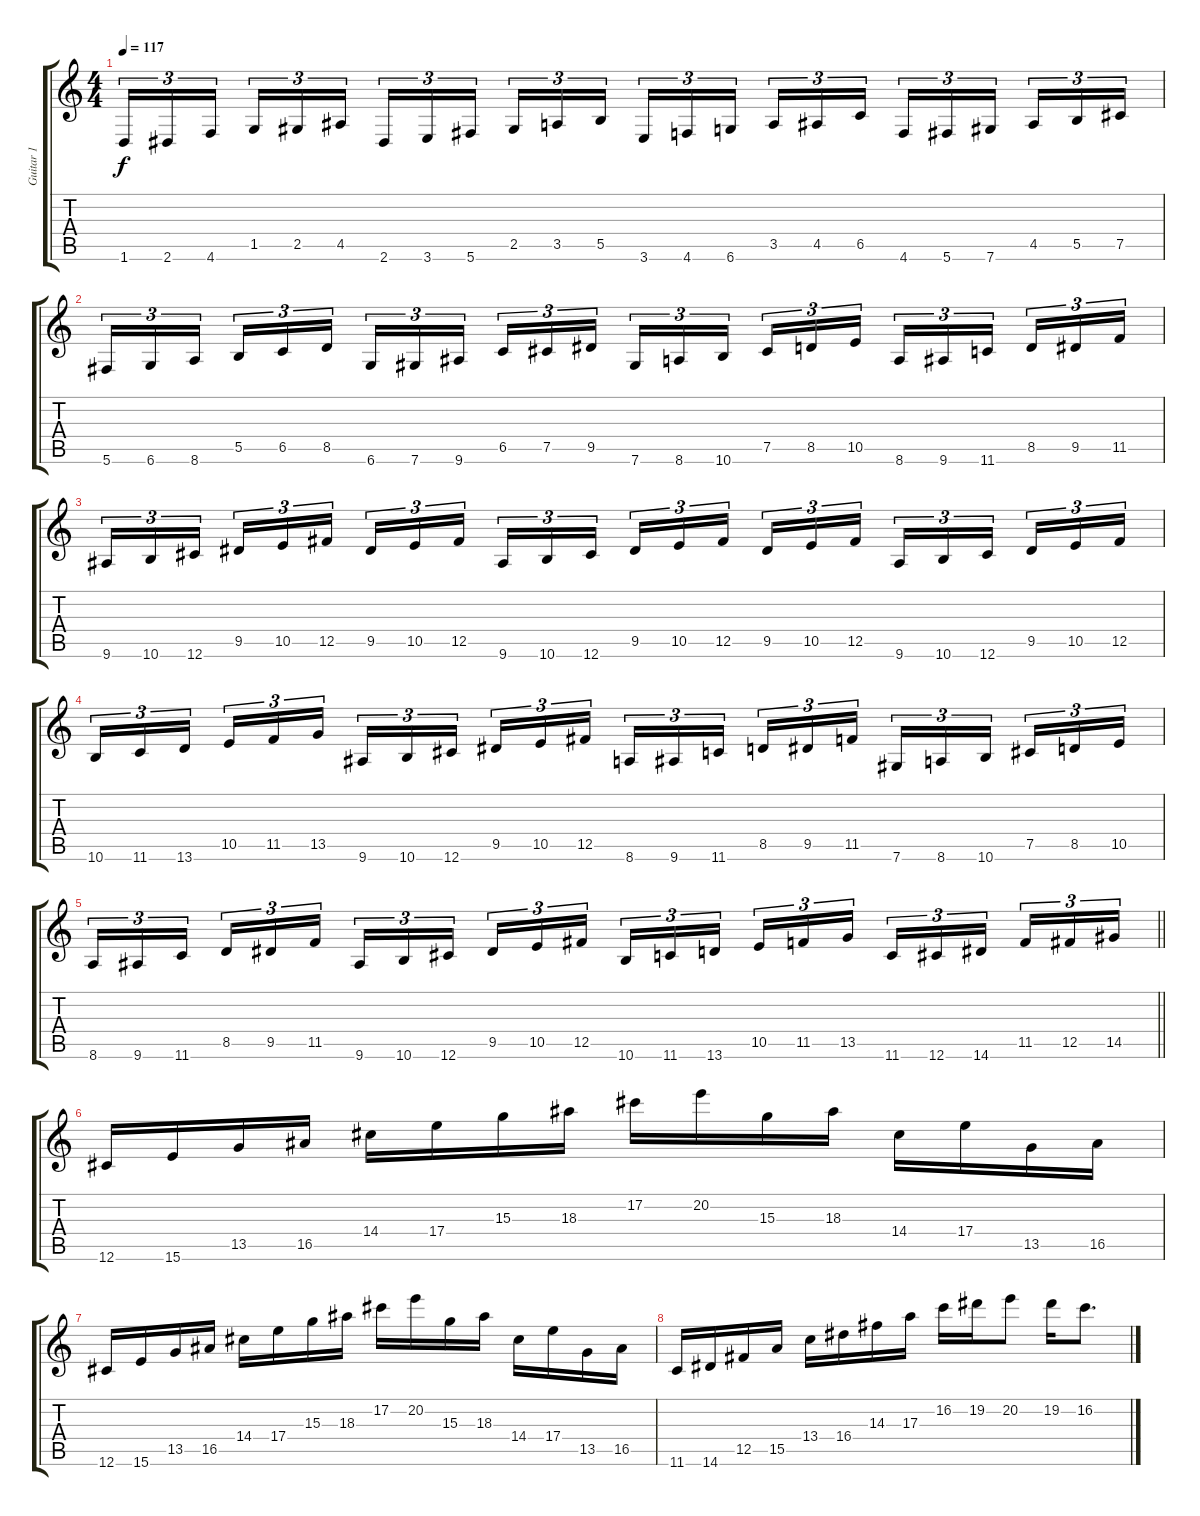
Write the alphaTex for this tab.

\track ("Guitar 1" "Guitar 1") {instrument distortionguitar}
\staff {score tabs}
\tuning (Db4 Ab3 E3 B2 Gb2 Db2) {hide}
\ts (4 4)
\tempo 117
\clef g2
\ks c
1.6.16{tu (3 2) dy f} 2.6.16{tu (3 2)} 4.6.16{tu (3 2) beam splitsecondary} 1.5.16{tu (3 2)} 2.5.16{tu (3 2)} 4.5.16{tu (3 2)} 2.6.16{tu (3 2)} 3.6.16{tu (3 2)} 5.6.16{tu (3 2) beam splitsecondary} 2.5.16{tu (3 2)} 3.5.16{tu (3 2)} 5.5.16{tu (3 2)} 3.6.16{tu (3 2)} 4.6.16{tu (3 2)} 6.6.16{tu (3 2) beam splitsecondary} 3.5.16{tu (3 2)} 4.5.16{tu (3 2)} 6.5.16{tu (3 2)} 4.6.16{tu (3 2)} 5.6.16{tu (3 2)} 7.6.16{tu (3 2) beam splitsecondary} 4.5.16{tu (3 2)} 5.5.16{tu (3 2)} 7.5.16{tu (3 2)} |
5.6.16{tu (3 2)} 6.6.16{tu (3 2)} 8.6.16{tu (3 2) beam splitsecondary} 5.5.16{tu (3 2)} 6.5.16{tu (3 2)} 8.5.16{tu (3 2)} 6.6.16{tu (3 2)} 7.6.16{tu (3 2)} 9.6.16{tu (3 2) beam splitsecondary} 6.5.16{tu (3 2)} 7.5.16{tu (3 2)} 9.5.16{tu (3 2)} 7.6.16{tu (3 2)} 8.6.16{tu (3 2)} 10.6.16{tu (3 2) beam splitsecondary} 7.5.16{tu (3 2)} 8.5.16{tu (3 2)} 10.5.16{tu (3 2)} 8.6.16{tu (3 2)} 9.6.16{tu (3 2)} 11.6.16{tu (3 2) beam splitsecondary} 8.5.16{tu (3 2)} 9.5.16{tu (3 2)} 11.5.16{tu (3 2)} |
9.6.16{tu (3 2)} 10.6.16{tu (3 2)} 12.6.16{tu (3 2) beam splitsecondary} 9.5.16{tu (3 2)} 10.5.16{tu (3 2)} 12.5.16{tu (3 2)} 9.5.16{tu (3 2)} 10.5.16{tu (3 2)} 12.5.16{tu (3 2) beam splitsecondary} 9.6.16{tu (3 2)} 10.6.16{tu (3 2)} 12.6.16{tu (3 2)} 9.5.16{tu (3 2)} 10.5.16{tu (3 2)} 12.5.16{tu (3 2) beam splitsecondary} 9.5.16{tu (3 2)} 10.5.16{tu (3 2)} 12.5.16{tu (3 2)} 9.6.16{tu (3 2)} 10.6.16{tu (3 2)} 12.6.16{tu (3 2) beam splitsecondary} 9.5.16{tu (3 2)} 10.5.16{tu (3 2)} 12.5.16{tu (3 2)} |
10.6.16{tu (3 2)} 11.6.16{tu (3 2)} 13.6.16{tu (3 2) beam splitsecondary} 10.5.16{tu (3 2)} 11.5.16{tu (3 2)} 13.5.16{tu (3 2)} 9.6.16{tu (3 2)} 10.6.16{tu (3 2)} 12.6.16{tu (3 2) beam splitsecondary} 9.5.16{tu (3 2)} 10.5.16{tu (3 2)} 12.5.16{tu (3 2)} 8.6.16{tu (3 2)} 9.6.16{tu (3 2)} 11.6.16{tu (3 2) beam splitsecondary} 8.5.16{tu (3 2)} 9.5.16{tu (3 2)} 11.5.16{tu (3 2)} 7.6.16{tu (3 2)} 8.6.16{tu (3 2)} 10.6.16{tu (3 2) beam splitsecondary} 7.5.16{tu (3 2)} 8.5.16{tu (3 2)} 10.5.16{tu (3 2)} |
\barLineRight lightlight
8.6.16{tu (3 2)} 9.6.16{tu (3 2)} 11.6.16{tu (3 2) beam splitsecondary} 8.5.16{tu (3 2)} 9.5.16{tu (3 2)} 11.5.16{tu (3 2)} 9.6.16{tu (3 2)} 10.6.16{tu (3 2)} 12.6.16{tu (3 2) beam splitsecondary} 9.5.16{tu (3 2)} 10.5.16{tu (3 2)} 12.5.16{tu (3 2)} 10.6.16{tu (3 2)} 11.6.16{tu (3 2)} 13.6.16{tu (3 2) beam splitsecondary} 10.5.16{tu (3 2)} 11.5.16{tu (3 2)} 13.5.16{tu (3 2)} 11.6.16{tu (3 2)} 12.6.16{tu (3 2)} 14.6.16{tu (3 2) beam splitsecondary} 11.5.16{tu (3 2)} 12.5.16{tu (3 2)} 14.5.16{tu (3 2)} |
12.6.16 15.6.16 13.5.16 16.5.16 14.4.16 17.4.16 15.3.16 18.3.16 17.2.16 20.2.16 15.3.16 18.3.16 14.4.16 17.4.16 13.5.16 16.5.16 |
12.6.16 15.6.16 13.5.16 16.5.16 14.4.16 17.4.16 15.3.16 18.3.16 17.2.16 20.2.16 15.3.16 18.3.16 14.4.16 17.4.16 13.5.16 16.5.16 |
11.6.16 14.6.16 12.5.16 15.5.16 13.4.16 16.4.16 14.3.16 17.3.16 16.2.16 19.2.16 20.2.8 19.2.16 16.2.8{d}
